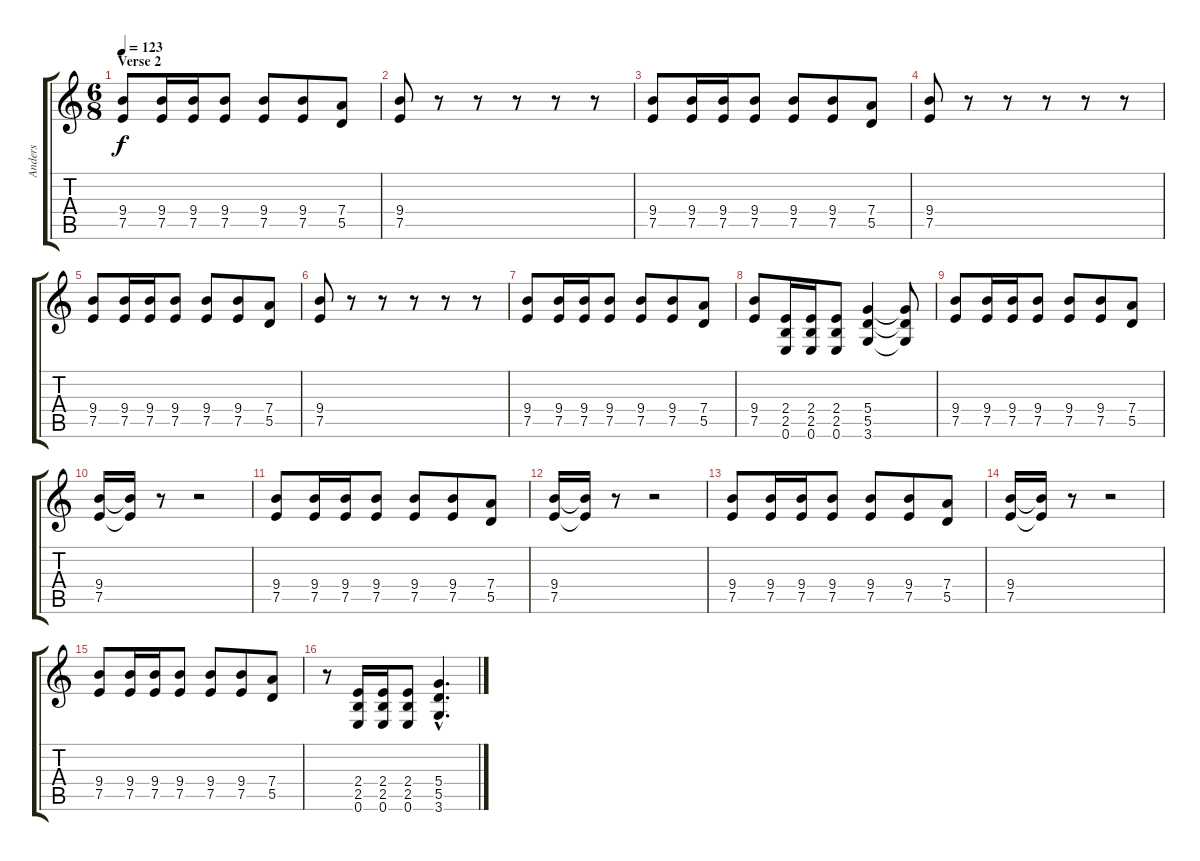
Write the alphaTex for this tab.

\track ("Anders" "Anders") {instrument distortionguitar}
\staff {score tabs}
\tuning (E4 B3 G3 D3 A2 E2) {hide}
\ts (6 8)
\section ("" "Verse 2")
\tempo 123
\clef g2
\ks c
(9.4 7.5).8{dy f} (9.4 7.5).16 (9.4 7.5).16 (9.4 7.5).8 (9.4 7.5).8 (9.4 7.5).8 (7.4 5.5).8 |
(9.4 7.5).8 r.8 r.8 r.8 r.8 r.8 |
(9.4 7.5).8 (9.4 7.5).16 (9.4 7.5).16 (9.4 7.5).8 (9.4 7.5).8 (9.4 7.5).8 (7.4 5.5).8 |
(9.4 7.5).8 r.8 r.8 r.8 r.8 r.8 |
(9.4 7.5).8 (9.4 7.5).16 (9.4 7.5).16 (9.4 7.5).8 (9.4 7.5).8 (9.4 7.5).8 (7.4 5.5).8 |
(9.4 7.5).8 r.8 r.8 r.8 r.8 r.8 |
(9.4 7.5).8 (9.4 7.5).16 (9.4 7.5).16 (9.4 7.5).8 (9.4 7.5).8 (9.4 7.5).8 (7.4 5.5).8 |
(9.4 7.5).8 (2.4 2.5 0.6).16 (2.4 2.5 0.6).16 (2.4 2.5 0.6).8 (5.4 5.5 3.6).4 (5.4{t} 5.5{t} 3.6{t}).8 |
(9.4 7.5).8 (9.4 7.5).16 (9.4 7.5).16 (9.4 7.5).8 (9.4 7.5).8 (9.4 7.5).8 (7.4 5.5).8 |
(9.4 7.5).16 (9.4{t} 7.5{t}).16 r.8 r.2 |
(9.4 7.5).8 (9.4 7.5).16 (9.4 7.5).16 (9.4 7.5).8 (9.4 7.5).8 (9.4 7.5).8 (7.4 5.5).8 |
(9.4 7.5).16 (9.4{t} 7.5{t}).16 r.8 r.2 |
(9.4 7.5).8 (9.4 7.5).16 (9.4 7.5).16 (9.4 7.5).8 (9.4 7.5).8 (9.4 7.5).8 (7.4 5.5).8 |
(9.4 7.5).16 (9.4{t} 7.5{t}).16 r.8 r.2 |
(9.4 7.5).8 (9.4 7.5).16 (9.4 7.5).16 (9.4 7.5).8 (9.4 7.5).8 (9.4 7.5).8 (7.4 5.5).8 |
r.8 (2.4 2.5 0.6).16 (2.4 2.5 0.6).16 (2.4 2.5 0.6).8 (5.4{hac} 5.5{hac} 3.6{hac}).4{d}
